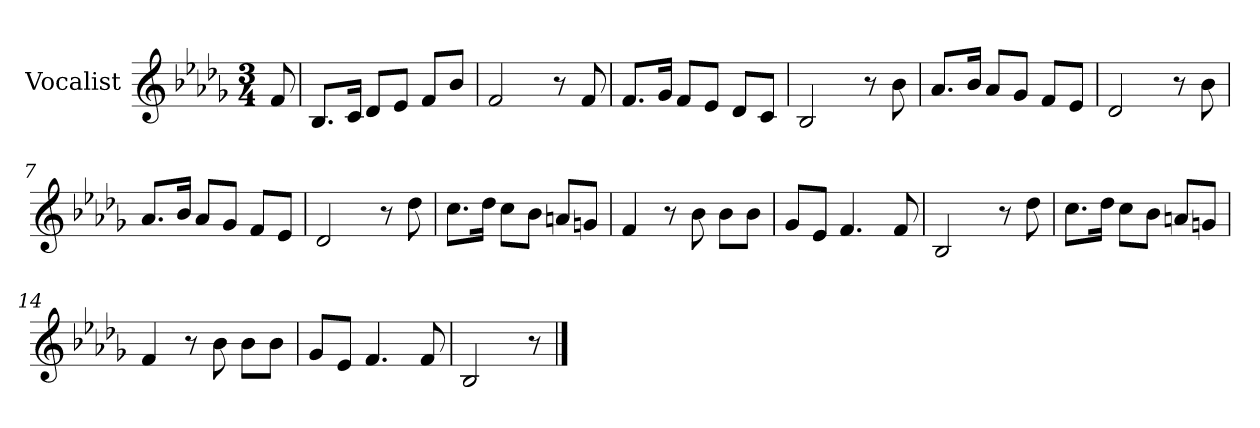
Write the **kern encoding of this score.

**kern
*part1
*staff1
*I"Vocalist
*k[b-e-a-d-g-]
*b-:
*M3/4
=
8f
=1
8.B-L
16cJk
8d-L
8e-J
8fL
8b-J
=2
2f
8r
8f
=3
8.fL
16g-Jk
8fL
8e-J
8d-L
8cJ
=4
2B-
8r
8b-
=5
8.a-L
16b-Jk
8a-L
8g-J
8fL
8e-J
=6
2d-
8r
8b-
=7
8.a-L
16b-Jk
8a-L
8g-J
8fL
8e-J
=8
2d-
8r
8dd-
=9
8.ccL
16dd-Jk
8ccL
8b-J
8anL
8gnJ
=10
4f
8r
8b-
8b-L
8b-J
=11
8g-L
8e-J
4.f
8f
=12
2B-
8r
8dd-
=13
8.ccL
16dd-Jk
8ccL
8b-J
8anL
8gnJ
=14
4f
8r
8b-
8b-L
8b-J
=15
8g-L
8e-J
4.f
8f
=16
2B-
8r
==
*-
